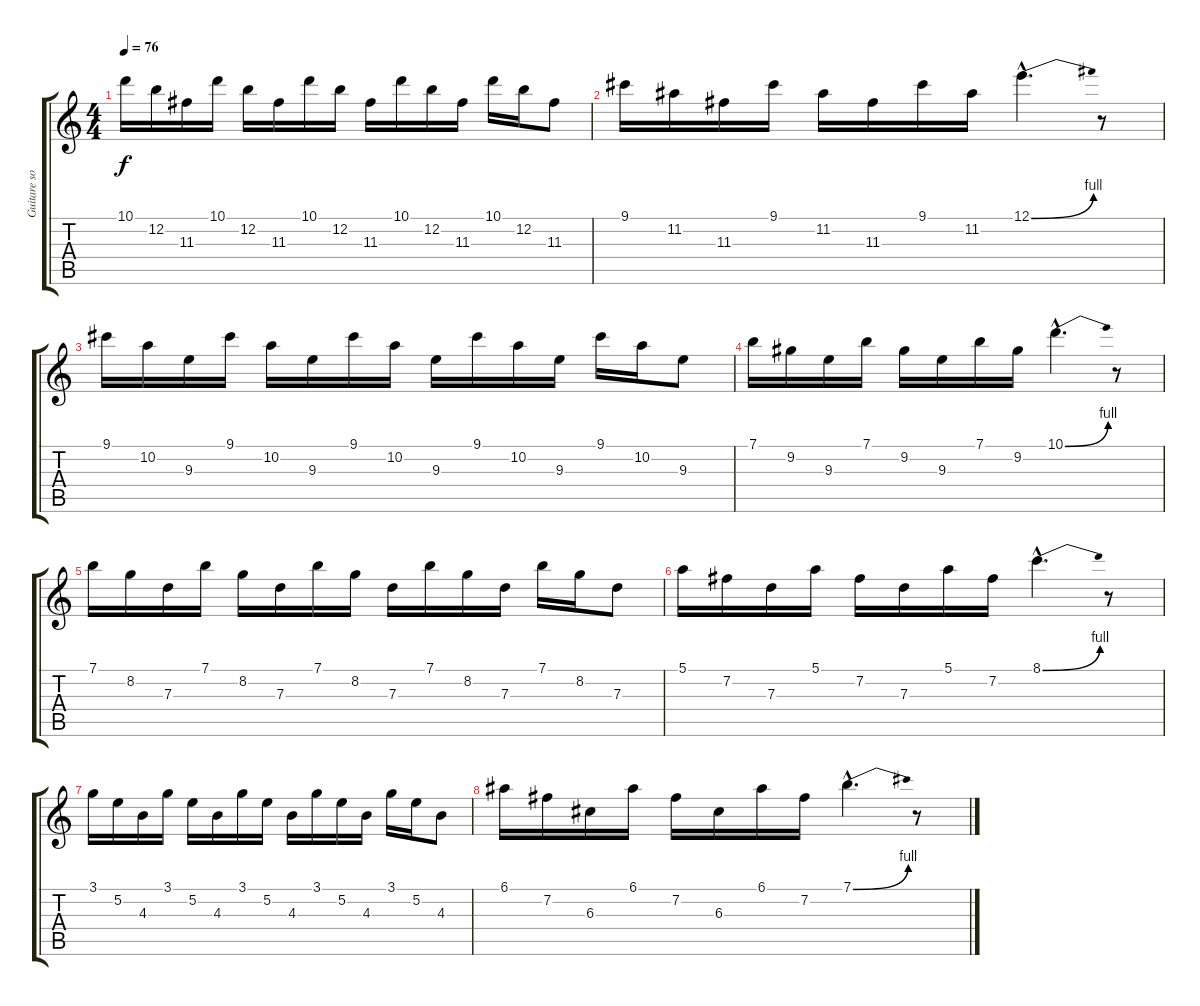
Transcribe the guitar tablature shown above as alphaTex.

\track ("Guitare solo 1" "Guitare so") {instrument distortionguitar}
\staff {score tabs}
\tuning (E4 B3 G3 D3 A2 E2) {hide}
\ts (4 4)
\tempo 76
\clef g2
\ks c
10.1.16{dy f volume 12} 12.2.16 11.3.16 10.1.16 12.2.16 11.3.16 10.1.16 12.2.16 11.3.16 10.1.16 12.2.16 11.3.16 10.1.16 12.2.16 11.3.8 |
9.1.16 11.2.16 11.3.16 9.1.16 11.2.16 11.3.16 9.1.16 11.2.16 12.1{be (bend 0 0 60 4) hac}.4{d} r.8 |
9.1.16{volume 8} 10.2.16 9.3.16 9.1.16 10.2.16 9.3.16 9.1.16 10.2.16 9.3.16 9.1.16 10.2.16 9.3.16 9.1.16 10.2.16 9.3.8 |
7.1.16 9.2.16 9.3.16 7.1.16 9.2.16 9.3.16 7.1.16 9.2.16 10.1{be (bend 0 0 60 4) hac}.4{d} r.8 |
7.1.16{volume 4} 8.2.16 7.3.16 7.1.16 8.2.16 7.3.16 7.1.16 8.2.16 7.3.16 7.1.16 8.2.16 7.3.16 7.1.16 8.2.16 7.3.8 |
5.1.16 7.2.16 7.3.16 5.1.16 7.2.16 7.3.16 5.1.16 7.2.16 8.1{be (bend 0 0 60 4) hac}.4{d} r.8 |
3.1.16{volume 0} 5.2.16 4.3.16 3.1.16 5.2.16 4.3.16 3.1.16 5.2.16 4.3.16 3.1.16 5.2.16 4.3.16 3.1.16 5.2.16 4.3.8 |
6.1.16 7.2.16 6.3.16 6.1.16 7.2.16 6.3.16 6.1.16 7.2.16 7.1{be (bend 0 0 60 4) hac}.4{d} r.8
